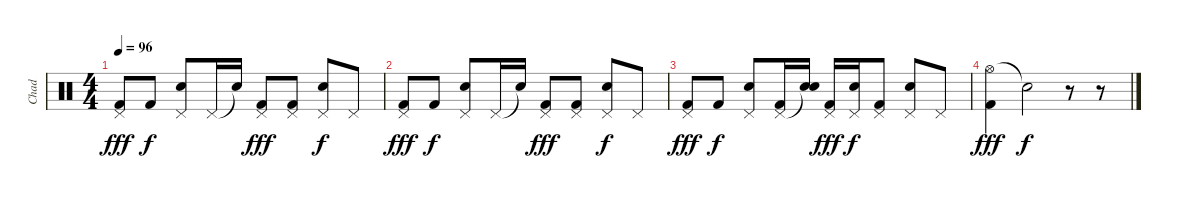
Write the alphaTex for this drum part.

\track ("Chad" "Chad") {instrument percussion}
\staff {score}
\articulation defaults
\ts (4 4)
\tempo 96
\clef neutral
\ks c
("Pedal Hi-Hat (hit)" "Kick (hit) 2").8{dy fff} "Kick (hit) 2".8{dy f} ("Pedal Hi-Hat (hit)" "Snare (hit) 2").8 "Pedal Hi-Hat (hit)".16 "Snare (hit)"{t}.16 ("Pedal Hi-Hat (hit)" "Kick (hit) 2").8{dy fff} ("Pedal Hi-Hat (hit)" "Kick (hit) 2").8 ("Pedal Hi-Hat (hit)" "Snare (hit) 2").8{dy f} "Pedal Hi-Hat (hit)".8 |
("Pedal Hi-Hat (hit)" "Kick (hit) 2").8{dy fff} "Kick (hit) 2".8{dy f} ("Pedal Hi-Hat (hit)" "Snare (hit) 2").8 "Pedal Hi-Hat (hit)".16 "Snare (hit)"{t}.16 ("Pedal Hi-Hat (hit)" "Kick (hit) 2").8{dy fff} ("Pedal Hi-Hat (hit)" "Kick (hit) 2").8 ("Pedal Hi-Hat (hit)" "Snare (hit) 2").8{dy f} "Pedal Hi-Hat (hit)".8 |
("Pedal Hi-Hat (hit)" "Kick (hit) 2").8{dy fff} "Kick (hit) 2".8{dy f} ("Pedal Hi-Hat (hit)" "Snare (hit) 2").8 ("Pedal Hi-Hat (hit)" "Kick (hit) 2").16 ("Snare (hit)"{t} "Snare (hit) 2").16 ("Pedal Hi-Hat (hit)" "Kick (hit) 2").16{dy fff} ("Pedal Hi-Hat (hit)" "Snare (hit) 2").16{dy f} ("Pedal Hi-Hat (hit)" "Kick (hit) 2").8 ("Pedal Hi-Hat (hit)" "Snare (hit) 2").8 "Pedal Hi-Hat (hit)".8 |
("Hi-Hat (open)" "Kick (hit) 2").4{dy fff} "Snare (hit)"{t}.2{dy f} r.8 r.8
